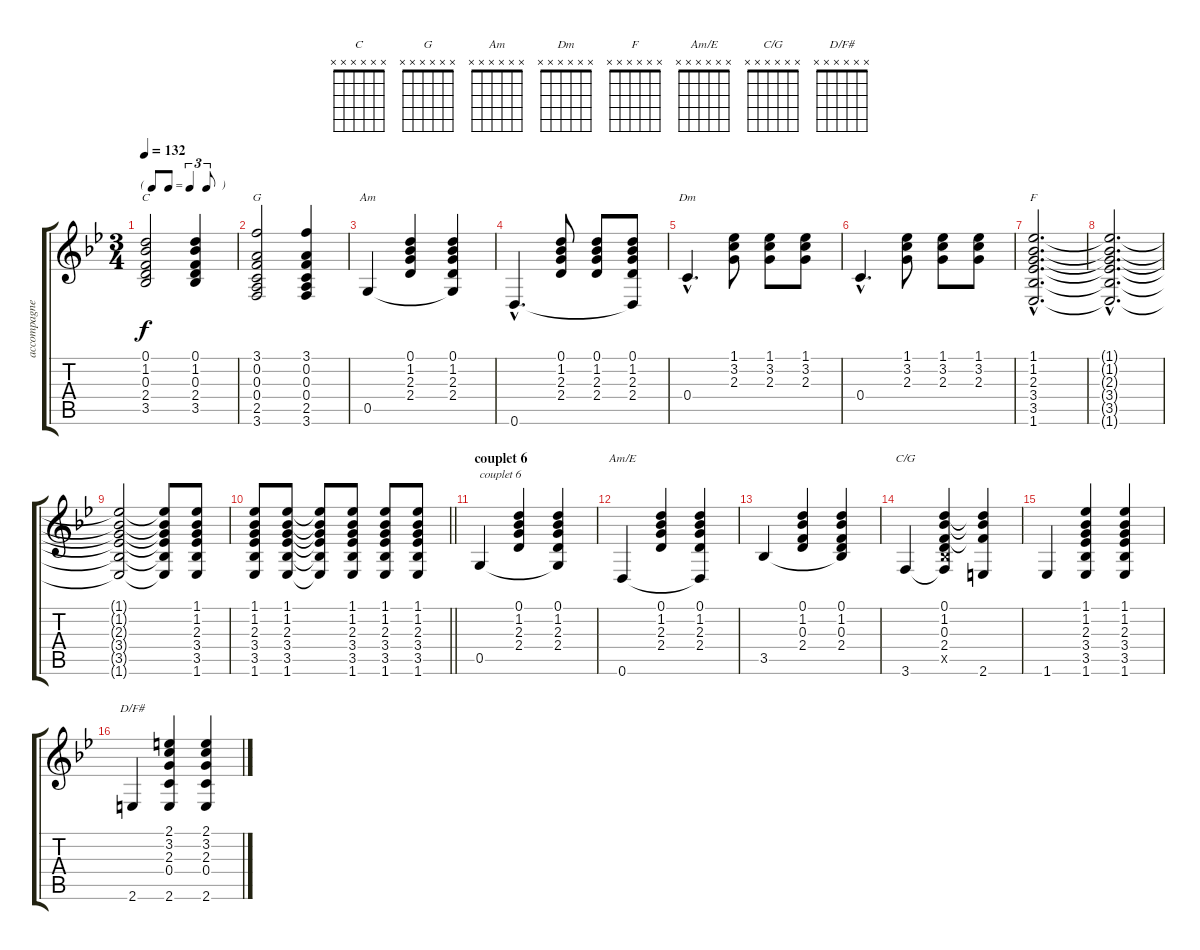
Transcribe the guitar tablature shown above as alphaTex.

\track ("accompagnement" "accompagne") {instrument acousticguitarnylon}
\staff {score tabs}
\tuning (D4 A3 F3 C3 G2 D2) {hide}
\chord ("C" x x x x x x)
\chord ("G" x x x x x x)
\chord ("Am" x x x x x x)
\chord ("Dm" x x x x x x)
\chord ("F" x x x x x x)
\chord ("Am/E" x x x x x x)
\chord ("C/G" x x x x x x)
\chord ("D/F#" x x x x x x)
\ts (3 4)
\tf triplet8th
\tempo 132
\clef g2
\ks bb
(0.1 1.2 0.3 2.4 3.5).2{ch "C" dy f} (0.1 1.2 0.3 2.4 3.5).4 |
(3.1 0.2 0.3 0.4 2.5 3.6).2{ch "G"} (3.1 0.2 0.3 0.4 2.5 3.6).4 |
0.5.4{ch "Am"} (0.1 1.2 2.3 2.4).4 (0.1 1.2 2.3 2.4 0.5{t}).4 |
0.6{hac}.4{d} (0.1 1.2 2.3 2.4).8 (0.1 1.2 2.3 2.4).8 (0.1 1.2 2.3 2.4 0.6{t}).8 |
0.4{hac}.4{d ch "Dm"} (1.1 3.2 2.3).8 (1.1 3.2 2.3).8 (1.1 3.2 2.3).8 |
0.4{hac}.4{d} (1.1 3.2 2.3).8 (1.1 3.2 2.3).8 (1.1 3.2 2.3).8 |
(1.1{hac} 1.2{hac} 2.3{hac} 3.4{hac} 3.5{hac} 1.6{hac}).2{d ch "F"} |
(1.1{hac t} 1.2{hac t} 2.3{hac t} 3.4{hac t} 3.5{hac t} 1.6{hac t}).2{d} |
(1.1{t} 1.2{t} 2.3{t} 3.4{t} 3.5{t} 1.6{t}).2 (1.1{t} 1.2{t} 2.3{t} 3.4{t} 3.5{t} 1.6{t}).8 (1.1 1.2 2.3 3.4 3.5 1.6).8 |
\barLineRight lightlight
(1.1 1.2 2.3 3.4 3.5 1.6).8 (1.1 1.2 2.3 3.4 3.5 1.6).8 (1.1{t} 1.2{t} 2.3{t} 3.4{t} 3.5{t} 1.6{t}).8 (1.1 1.2 2.3 3.4 3.5 1.6).8 (1.1 1.2 2.3 3.4 3.5 1.6).8 (1.1 1.2 2.3 3.4 3.5 1.6).8 |
\section ("" "couplet 6")
0.5.4{txt "couplet 6"} (0.1 1.2 2.3 2.4).4 (0.1 1.2 2.3 2.4 0.5{t}).4 |
0.6.4{ch "Am/E"} (0.1 1.2 2.3 2.4).4 (0.1 1.2 2.3 2.4 0.6{t}).4 |
3.5.4 (0.1 1.2 0.3 2.4).4 (0.1 1.2 0.3 2.4 3.5{t}).4 |
3.6.4{ch "C/G"} (0.1 1.2 0.3 2.4 3.5{x} 3.6{t}).4 (0.1{t} 1.2{t} 0.3{t} 2.6).4 |
1.6.4 (1.1 1.2 2.3 3.4 3.5 1.6).4 (1.1 1.2 2.3 3.4 3.5 1.6).4 |
2.6.4{ch "D/F#"} (2.1 3.2 2.3 0.4 2.6).4 (2.1 3.2 2.3 0.4 2.6).4
